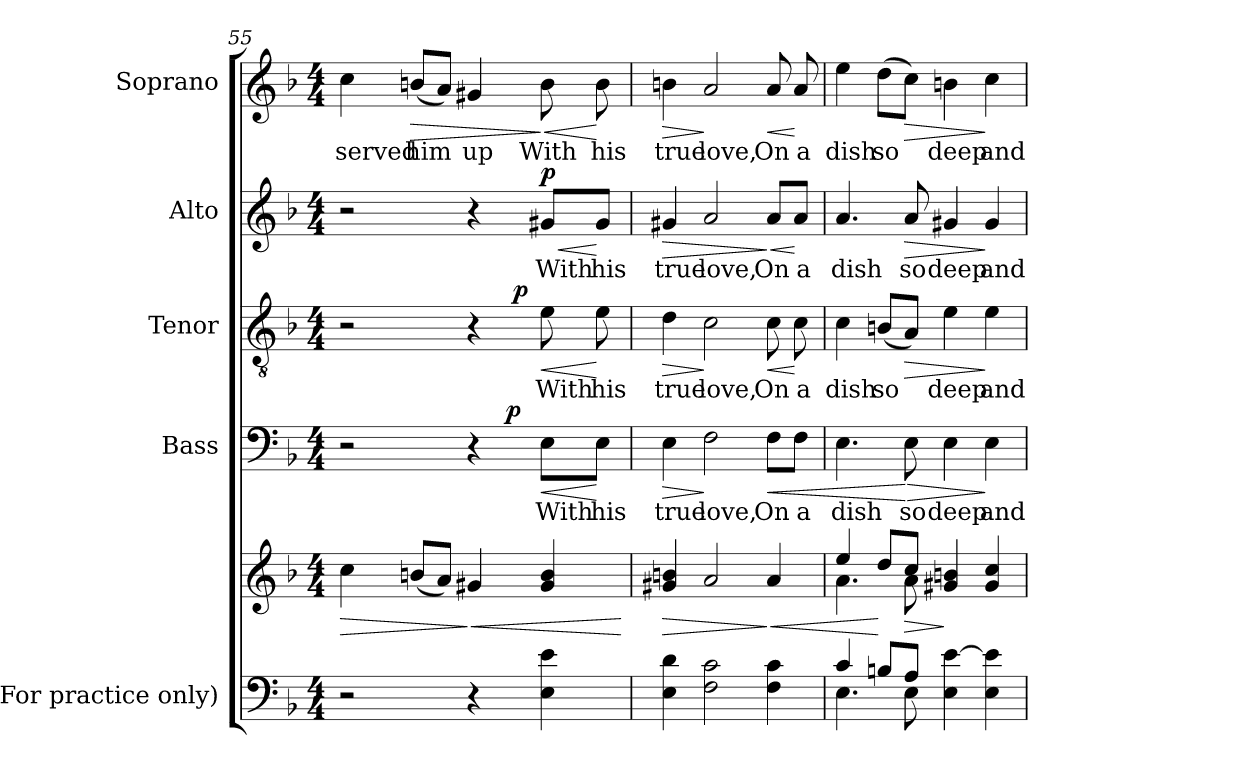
**kern	**kern	**dynam	**kern	**text	**dynam	**kern	**text	**dynam	**kern	**text	**dynam	**kern	**text	**dynam
*part5	*part5	*part5	*part4	*part4	*part4	*part3	*part3	*part3	*part2	*part2	*part2	*part1	*part1	*part1
*staff6	*staff5	*staff5/6	*staff4	*staff4	*staff4	*staff3	*staff3	*staff3	*staff2	*staff2	*staff2	*staff1	*staff1	*staff1
*I"(For  practice only)	*	*	*I"Bass	*	*	*I"Tenor	*	*	*I"Alto	*	*	*I"Soprano	*	*
*	*	*	*I'B.	*	*	*I'T.	*	*	*I'A.	*	*	*I'S.	*	*
*clefF4	*clefG2	*	*clefF4	*	*	*clefGv2	*	*	*clefG2	*	*	*clefG2	*	*
*	*	*	*	*	*	*ITrd7c12	*	*	*	*	*	*	*	*
*k[b-]	*k[b-]	*	*k[b-]	*	*	*k[b-]	*	*	*k[b-]	*	*	*k[b-]	*	*
*F:	*F:	*	*F:	*	*	*F:	*	*	*F:	*	*	*F:	*	*
*M4/4	*M4/4	*	*M4/4	*	*	*M4/4	*	*	*M4/4	*	*	*M4/4	*	*
=55	=55	=55	=55	=55	=55	=55	=55	=55	=55	=55	=55	=55	=55	=55
!	!	!LO:HP:b	!	!	!	!	!	!	!	!	!	!	!	!
!	!	!	!	!	!	!	!	!	!	!	!	!	!LO:LY:b:color=#000000	!
*	*	*	*^	*	*	*^	*	*	*	*	*	*	*	*
2r	4cci\	>	2r	2ryy	.	.	2r	2ryy	.	.	2r	.	.	4cci\	served	.
!	!	!	!	!	!	!	!	!	!	!	!	!	!	!	!LO:LY:b:color=#000000	!LO:HP:b
.	(8bni/L	.	.	.	.	.	.	.	.	.	.	.	.	(8bni/L	him	>
.	8ai/J)	.	.	.	.	.	.	.	.	.	.	.	.	8ai/J)	.	.
!	!	!LO:HP:n=1:b	!	!	!	!	!	!	!	!	!	!	!	!	!	!
!	!	!	!	!	!	!	!	!	!	!	!	!	!	!	!LO:LY:b:color=#000000	!
4r	4g#Xi/	] <	4r	16ryy	.	.	4r	16ryy	.	.	4r	.	.	4g#Xi/	up	.
.	.	.	.	32ryy	.	.	.	32...ryy	.	.	.	.	.	.	.	.
.	.	.	.	128ryy	.	.	.	.	.	.	.	.	.	.	.	.
.	.	.	.	256ryy	.	.	.	.	.	.	.	.	.	.	.	.
.	.	.	.	1024ryy	.	.	.	.	.	.	.	.	.	.	.	.
.	.	.	.	4ryy	.	p	.	.	.	.	.	.	.	.	.	.
.	.	.	.	.	.	.	.	4ryy	.	p	.	.	.	.	.	.
!	!	!	!	!	!LO:LY:b:color=#000000	!LO:HP:b	!	!	!	!	!	!	!	!	!	!
!	!	!	!	!	!	!	!	!	!LO:LY:b:color=#000000	!LO:HP:b	!	!	!	!	!	!
!	!	!	!	!	!	!	!	!	!	!	!	!LO:LY:b:color=#000000	!LO:HP:b	!	!	!
!	!	!	!	!	!	!	!	!	!	!	!	!	!	!	!LO:LY:b:color=#000000	!LO:HP:n=1:b
4Ei\ 4ei	4g#i/ 4bi	.	8Ei\L	.	With	<	8Ei\	.	With	<	8g#Xi/L	With	< p	8bi\	With	] <
.	.	.	.	8ryy	.	.	.	.	.	.	.	.	.	.	.	.
.	.	.	.	.	.	.	.	8ryy	.	.	.	.	.	.	.	.
!	!	!	!	!	!LO:LY:b:color=#000000	!	!	!	!	!	!	!	!	!	!	!
!	!	!	!	!	!	!	!	!	!LO:LY:b:color=#000000	!	!	!	!	!	!	!
!	!	!	!	!	!	!	!	!	!	!	!	!LO:LY:b:color=#000000	!	!	!	!
!	!	!	!	!	!	!	!	!	!	!	!	!	!	!	!LO:LY:b:color=#000000	!
.	.	.	8Ei\J	.	his	[	8Ei\	.	his	[	8g#i/J	his	[	8bi\	his	[
.	.	.	.	64ryy	.	.	.	.	.	.	.	.	.	.	.	.
.	.	.	.	.	.	.	.	256ryy	.	.	.	.	.	.	.	.
.	.	.	.	512.ryy	.	.	.	.	.	.	.	.	.	.	.	.
.	.	[	.	.	.	.	.	.	.	.	.	.	.	.	.	.
=56	=56	=56	=56	=56	=56	=56	=56	=56	=56	=56	=56	=56	=56	=56	=56	=56
!	!	!LO:HP:b	!	!	!	!	!	!	!	!	!	!	!	!	!	!
*	*	*	*v	*v	*	*	*	*	*	*	*	*	*	*	*	*
*	*	*	*	*	*	*v	*v	*	*	*	*	*	*	*	*
*	*	*	*^	*	*	*^	*	*	*	*	*	*	*	*
!	!	!	!	!	!LO:LY:b:color=#000000	!LO:HP:b	!	!	!	!	!	!	!	!	!	!
*	*	*	*v	*v	*	*	*	*	*	*	*	*	*	*	*	*
*	*	*	*	*	*	*v	*v	*	*	*	*	*	*	*	*
*	*	*	*^	*	*	*^	*	*	*	*	*	*	*	*
!	!	!	!	!	!	!	!	!	!LO:LY:b:color=#000000	!LO:HP:b	!	!	!	!	!	!
*	*	*	*v	*v	*	*	*	*	*	*	*	*	*	*	*	*
*	*	*	*	*	*	*v	*v	*	*	*	*	*	*	*	*
*	*	*	*^	*	*	*^	*	*	*	*	*	*	*	*
!	!	!	!	!	!	!	!	!	!	!	!	!LO:LY:b:color=#000000	!LO:HP:b	!	!	!
*	*	*	*v	*v	*	*	*	*	*	*	*	*	*	*	*	*
*	*	*	*	*	*	*v	*v	*	*	*	*	*	*	*	*
*	*	*	*^	*	*	*^	*	*	*	*	*	*	*	*
!	!	!	!	!	!	!	!	!	!	!	!	!	!	!	!LO:LY:b:color=#000000	!LO:HP:b
*	*	*	*v	*v	*	*	*	*	*	*	*	*	*	*	*	*
*	*	*	*	*	*	*v	*v	*	*	*	*	*	*	*	*
4Ei\ 4di	4g#Xi/ 4bni	>	4Ei\	true	>	4Di\	true	>	4g#Xi/	true	>	4bni\	true	>
!	!	!	!	!LO:LY:b:color=#000000	!	!	!	!	!	!	!	!	!	!
!	!	!	!	!	!	!	!LO:LY:b:color=#000000	!	!	!	!	!	!	!
!	!	!	!	!	!	!	!	!	!	!LO:LY:b:color=#000000	!	!	!	!
!	!	!	!	!	!	!	!	!	!	!	!	!	!LO:LY:b:color=#000000	!
2Fi\ 2ci	2ai/	.	2Fi\	love,	]	2Ci\	love,	]	2ai/	love,	.	2ai/	love,	]
!	!	!LO:HP:n=1:b	!	!	!	!	!	!	!	!	!	!	!	!
!	!	!	!	!LO:LY:b:color=#000000	!LO:HP:b	!	!	!	!	!	!	!	!	!
!	!	!	!	!	!	!	!LO:LY:b:color=#000000	!LO:HP:b	!	!	!	!	!	!
!	!	!	!	!	!	!	!	!	!	!LO:LY:b:color=#000000	!LO:HP:n=1:b	!	!	!
!	!	!	!	!	!	!	!	!	!	!	!	!	!LO:LY:b:color=#000000	!LO:HP:b
4Fi\ 4ci	4ai/	] <	8Fi\L	On	<	8Ci\	On	<	8ai/L	On	] <	8ai/	On	<
!	!	!	!	!LO:LY:b:color=#000000	!	!	!	!	!	!	!	!	!	!
!	!	!	!	!	!	!	!LO:LY:b:color=#000000	!	!	!	!	!	!	!
!	!	!	!	!	!	!	!	!	!	!LO:LY:b:color=#000000	!	!	!	!
!	!	!	!	!	!	!	!	!	!	!	!	!	!LO:LY:b:color=#000000	!
.	.	.	8Fi\J	a	.	8Ci\	a	[	8ai/J	a	[	8ai/	a	[
=57	=57	=57	=57	=57	=57	=57	=57	=57	=57	=57	=57	=57	=57	=57
*^	*^	*	*	*	*	*	*	*	*	*	*	*	*	*
!	!	!	!	!	!	!LO:LY:b:color=#000000	!	!	!	!	!	!	!	!	!	!
!	!	!	!	!	!	!	!	!	!LO:LY:b:color=#000000	!	!	!	!	!	!	!
!	!	!	!	!	!	!	!	!	!	!	!	!LO:LY:b:color=#000000	!	!	!	!
!	!	!	!	!	!	!	!	!	!	!	!	!	!	!	!LO:LY:b:color=#000000	!
4ci/	4.Ei\	4eei/	4.ai\	.	4.Ei\	dish	.	4Ci\	dish	.	4.ai/	dish	.	4eei\	dish	.
!	!	!	!	!	!	!	!	!	!LO:LY:b:color=#000000	!	!	!	!	!	!	!
!	!	!	!	!	!	!	!	!	!	!	!	!	!	!	!LO:LY:b:color=#000000	!
8Bni/L	.	8ddi/L	.	[	.	.	.	(8BBni/L	so	.	.	.	.	(8ddi\L	so	.
!	!	!	!	!LO:HP:b	!	!	!	!	!	!	!	!	!	!	!	!
!	!	!	!	!	!	!LO:LY:b:color=#000000	!LO:HP:n=1:b	!	!	!LO:HP:b	!	!	!	!	!	!
!	!	!	!	!	!	!	!	!	!	!	!	!LO:LY:b:color=#000000	!LO:HP:b	!	!	!LO:HP:b
8Ai/J	8Ei\	8cci/J	8ai\	>	8Ei\	so	[ >	8AAi/J)	.	>	8ai/	so	>	8cci\J)	.	>
!	!	!	!	!	!	!LO:LY:b:color=#000000	!	!	!	!	!	!	!	!	!	!
!	!	!	!	!	!	!	!	!	!LO:LY:b:color=#000000	!	!	!	!	!	!	!
!	!	!	!	!	!	!	!	!	!	!	!	!LO:LY:b:color=#000000	!	!	!	!
!	!	!	!	!	!	!	!	!	!	!	!	!	!	!	!LO:LY:b:color=#000000	!
4Ei\ [4ei	2ryy	4g#Xi/ 4bni	2ryy	]	4Ei\	deep	.	4Ei\	deep	.	4g#Xi/	deep	.	4bni\	deep	.
!	!	!	!	!	!	!LO:LY:b:color=#000000	!	!	!	!	!	!	!	!	!	!
!	!	!	!	!	!	!	!	!	!LO:LY:b:color=#000000	!	!	!	!	!	!	!
!	!	!	!	!	!	!	!	!	!	!	!	!LO:LY:b:color=#000000	!	!	!	!
!	!	!	!	!	!	!	!	!	!	!	!	!	!	!	!LO:LY:b:color=#000000	!
4Ei\ 4ei]	.	4g#i/ 4cci	.	.	4Ei\	and	]	4Ei\	and	]	4g#i/	and	]	4cci\	and	]
*v	*v	*	*	*	*	*	*	*	*	*	*	*	*	*	*	*
*	*v	*v	*	*	*	*	*	*	*	*	*	*	*	*	*
=	=	=	=	=	=	=	=	=	=	=	=	=	=	=
*-	*-	*-	*-	*-	*-	*-	*-	*-	*-	*-	*-	*-	*-	*-
